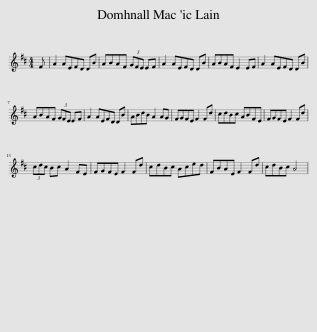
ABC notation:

X:1
L:1/8
M:4/4
I:linebreak $
K:D
V:1 treble
V:1
 F | A2 AEFD DB | ABAF (3GFE EF | A2 AEFD DB | ABAF E2 EF | %5
 A2 AEFD DB |$ ABAF (3GFE EF | A2 AEFD DB | ABdB A2 AG | FGFE F2 Fd | %10
 cdBc ABFE | FGFE F2 Fd |$ (3cdc Bc A2 FE | FGFE F2 Fd | cdBc Aced | %15
 FBAE F2 Fd | cdBc A4 | %17
